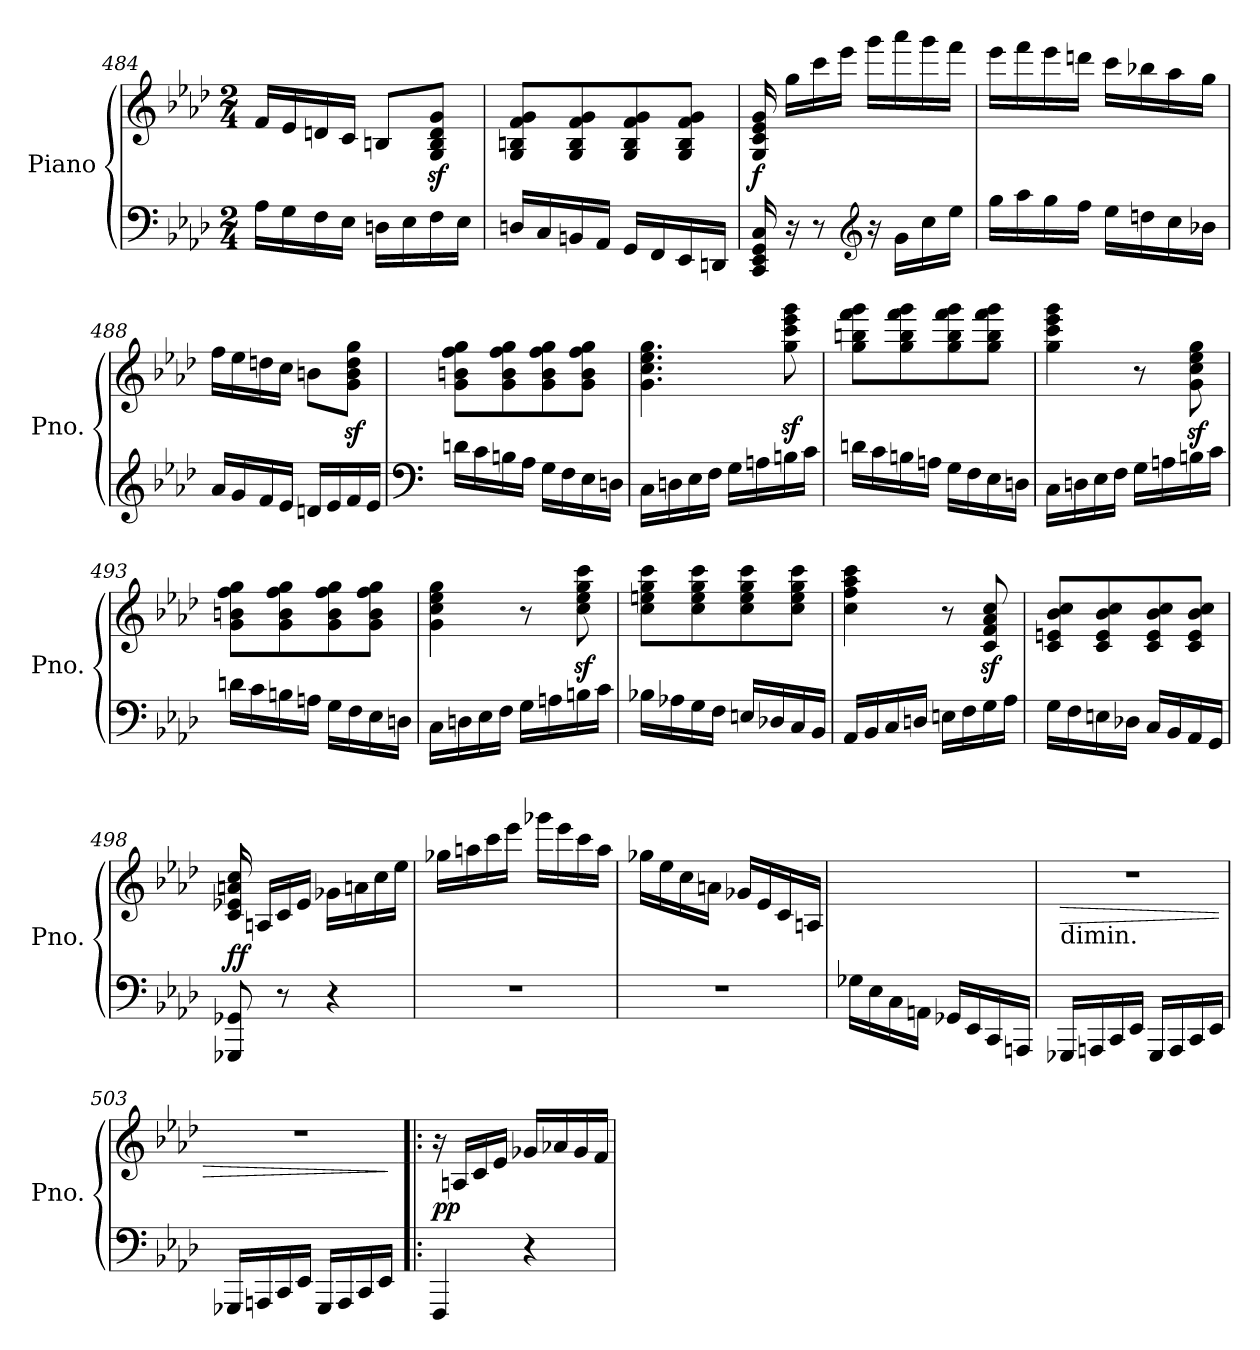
**kern	**kern	**dynam
*part1	*part1	*part1
*staff2	*staff1	*staff1/2
*I"Piano	*	*
*I'Pno.	*	*
*clefF4	*clefG2	*
*k[b-e-a-d-]	*k[b-e-a-d-]	*
*M2/4	*M2/4	*
=484	=484	=484
16A-\LL	16f/LL	.
16G\	16e-/	.
16F\	16dn/	.
16E-\JJ	16c/JJ	.
16Dn\LL	8Bn/L	.
16E-\	.	.
16F\	8G/z< 8B/z< 8d/z< 8g/z<J	.
16E-\JJ	.	.
=485	=485	=485
16Dn/LL	8G/ 8Bn/ 8f/ 8g/L	.
16C/	.	.
16BBn/	8G/ 8B/ 8f/ 8g/	.
16AA-/JJ	.	.
16GG/LL	8G/ 8B/ 8f/ 8g/	.
16FF/	.	.
16EE-/	8G/ 8B/ 8f/ 8g/J	.
16DDn/JJ	.	.
=486	=486	=486
!	!	!LO:DY:b
16CC/ 16EE-/ 16GG/ 16C/	16G/ 16c/ 16e-/ 16g/	f
16r	16gg\LL	.
8r	16ccc\	.
.	16eee-\JJ	.
*clefG2	*	*
16r	16ggg\LL	.
16g\LL	16aaa-\	.
16cc\	16ggg\	.
16ee-\JJ	16fff\JJ	.
!!LO:LB:g=z
=487	=487	=487
16gg\LL	16eee-\LL	.
16aa-\	16fff\	.
16gg\	16eee-\	.
16ff\JJ	16dddn\JJ	.
16ee-\LL	16ccc\LL	.
16ddn\	16bb-X\	.
16cc\	16aa-\	.
16b-X\JJ	16gg\JJ	.
=488	=488	=488
16a-/LL	16ff\LL	.
16g/	16ee-\	.
16f/	16ddn\	.
16e-/JJ	16cc\JJ	.
16dn/LL	8bn\L	.
16e-/	.	.
16f/	8g\z< 8b\z< 8dd\z< 8gg\z<J	.
16e-/JJ	.	.
=489	=489	=489
*clefF4	*	*
16dn\LL	8g\ 8bn\ 8ff\ 8gg\L	.
16c\	.	.
16Bn\	8g\ 8b\ 8ff\ 8gg\	.
16A-\JJ	.	.
16G\LL	8g\ 8b\ 8ff\ 8gg\	.
16F\	.	.
16E-\	8g\ 8b\ 8ff\ 8gg\J	.
16Dn\JJ	.	.
!!LO:LB:g=z
=490	=490	=490
16C\LL	4.g\ 4.cc\ 4.ee-\ 4.gg\	.
16Dn\	.	.
16E-\	.	.
16F\JJ	.	.
16G\LL	.	.
16An\	.	.
16Bn\	8gg\z< 8ccc\z< 8eee-\z< 8ggg\z<	.
16c\JJ	.	.
=491	=491	=491
16dn\LL	8gg\ 8bbn\ 8fff\ 8ggg\L	.
16c\	.	.
16Bn\	8gg\ 8bb\ 8fff\ 8ggg\	.
16An\JJ	.	.
16G\LL	8gg\ 8bb\ 8fff\ 8ggg\	.
16F\	.	.
16E-\	8gg\ 8bb\ 8fff\ 8ggg\J	.
16Dn\JJ	.	.
=492	=492	=492
16C\LL	4gg\ 4ccc\ 4eee-\ 4ggg\	.
16Dn\	.	.
16E-\	.	.
16F\JJ	.	.
16G\LL	8r	.
16An\	.	.
16Bn\	8g\z< 8cc\z< 8ee-\z< 8gg\z<	.
16c\JJ	.	.
=493	=493	=493
16dn\LL	8g\ 8bn\ 8ff\ 8gg\L	.
16c\	.	.
16Bn\	8g\ 8b\ 8ff\ 8gg\	.
16An\JJ	.	.
16G\LL	8g\ 8b\ 8ff\ 8gg\	.
16F\	.	.
16E-\	8g\ 8b\ 8ff\ 8gg\J	.
16Dn\JJ	.	.
!!LO:LB:g=z
=494	=494	=494
16C\LL	4g\ 4cc\ 4ee-\ 4gg\	.
16Dn\	.	.
16E-\	.	.
16F\JJ	.	.
16G\LL	8r	.
16An\	.	.
16Bn\	8cc\z< 8ee-\z< 8gg\z< 8ccc\z<	.
16c\JJ	.	.
=495	=495	=495
16B-X\LL	8cc\ 8een\ 8gg\ 8ccc\L	.
16A-X\	.	.
16G\	8cc\ 8ee\ 8gg\ 8ccc\	.
16F\JJ	.	.
16En/LL	8cc\ 8ee\ 8gg\ 8ccc\	.
16D-X/	.	.
16C/	8cc\ 8ee\ 8gg\ 8ccc\J	.
16BB-/JJ	.	.
=496	=496	=496
16AA-/LL	4cc\ 4ff\ 4aa-\ 4ccc\	.
16BB-/	.	.
16C/	.	.
16Dn/JJ	.	.
16En\LL	8r	.
16F\	.	.
16G\	8c/z< 8f/z< 8a-/z< 8cc/z<	.
16A-\JJ	.	.
=497	=497	=497
16G\LL	8c/ 8en/ 8b-/ 8cc/L	.
16F\	.	.
16En\	8c/ 8e/ 8b-/ 8cc/	.
16D-X\JJ	.	.
16C/LL	8c/ 8e/ 8b-/ 8cc/	.
16BB-/	.	.
16AA-/	8c/ 8e/ 8b-/ 8cc/J	.
16GG/JJ	.	.
!!LO:LB:g=z
=498	=498	=498
!	!	!LO:DY:b
8GGG-X/ 8GG-X/	16c/ 16e-X/ 16an/ 16cc/	ff
.	16An/LL	.
8r	16c/	.
.	16e-/JJ	.
4r	16g-X\LL	.
.	16an\	.
.	16cc\	.
.	16ee-\JJ	.
=499	=499	=499
2r	16gg-X\LL	.
.	16aan\	.
.	16ccc\	.
.	16eee-\JJ	.
.	16ggg-X\LL	.
.	16eee-\	.
.	16ccc\	.
.	16aa\JJ	.
=500	=500	=500
2r	16gg-X\LL	.
.	16ee-\	.
.	16cc\	.
.	16an\JJ	.
.	16g-X/LL	.
.	16e-/	.
.	16c/	.
.	16An/JJ	.
!!LO:PB:g=z
=501	=501	=501
16G-X\LL	2ryy	.
16E-\	.	.
16C\	.	.
16AAn\JJ	.	.
16GG-X/LL	.	.
16EE-/	.	.
16CC/	.	.
16AAAn/JJ	.	.
=502	=502	=502
!	!LO:TX:b:t=dimin.	!
!	!	!LO:HP:b
16GGG-X/LL	2r	>
16AAAn/	.	.
16CC/	.	.
16EE-/JJ	.	.
16GGG-/LL	.	.
16AAA/	.	.
16CC/	.	.
16EE-/JJ	.	.
=503	=503	=503
16GGG-X/LL	2r	.
16AAAn/	.	.
16CC/	.	.
16EE-/JJ	.	.
16GGG-/LL	.	.
16AAA/	.	.
16CC/	.	.
16EE-/JJ	.	.
.	.	]
!!LO:LB:g=z
=504!|:	=504!|:	=504!|:
!	!	!LO:DY:b
4FFF/	16r	pp
.	16An/LL	.
.	16c/	.
.	16e-/JJ	.
4r	16g-X/LL	.
.	16a-X/	.
.	16g-/	.
.	16f/JJ	.
=	=	=
*-	*-	*-
